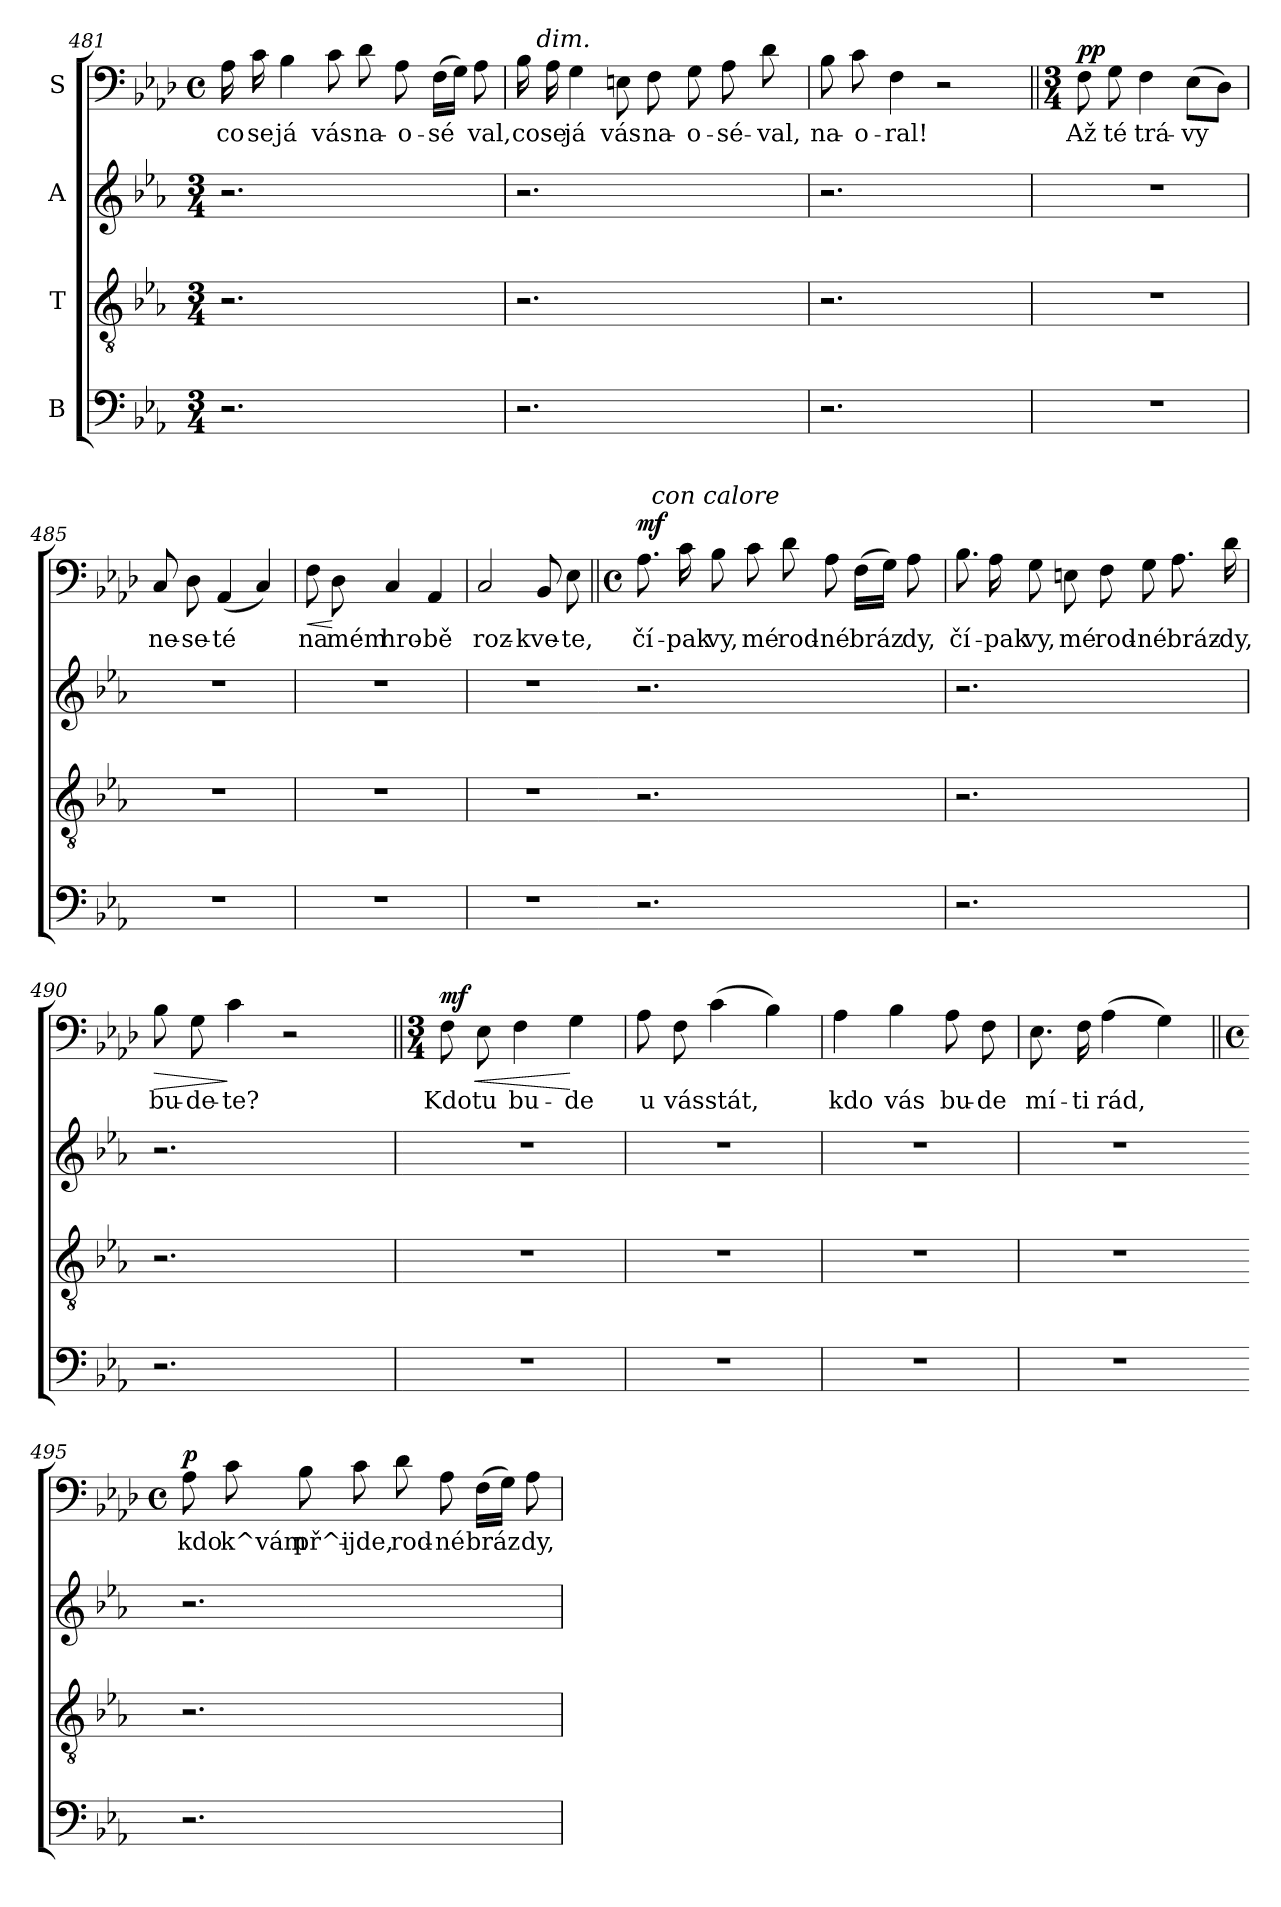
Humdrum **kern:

**kern	**kern	**kern	**kern	**text	**dynam
*part4	*part3	*part2	*part1	*part1	*part1
*staff4	*staff3	*staff2	*staff1	*staff1	*staff1
*I"B	*I"T	*I"A	*I"S	*	*
!!LO:LB:g=z
*clefF4	*clefGv2	*clefG2	*clefF4	*	*
*k[b-e-a-]	*k[b-e-a-]	*k[b-e-a-]	*k[b-e-a-d-]	*	*
*E-:	*E-:	*E-:	*A-:	*	*
*M3/4	*M3/4	*M3/4	*M4/4	*	*
*	*	*	*met(c)	*	*
=481	=481	=481	=481	=481	=481
!	!	!	!	!LO:LY:b:rj	!
2.r	2.r	2.r	16A-\	co	.
!	!	!	!	!LO:LY:b:rj	!
.	.	.	16c\	se	.
!	!	!	!	!LO:LY:b:rj	!
.	.	.	4B-\	já	.
!	!	!	!	!LO:LY:b:rj	!
.	.	.	8c\	vás	.
!	!	!	!	!LO:LY:b:rj	!
.	.	.	8d-\	na-	.
!	!	!	!	!LO:LY:b:rj	!
.	.	.	8A-\	-o-	.
!	!	!	!	!LO:LY:b:rj	!
4ryy	4ryy	4ryy	(>16F\L	-sé-	.
!	!	!	!	!LO:LY:b:rj	!
.	.	.	16G\J)	--	.
!	!	!	!	!LO:LY:b:rj	!
.	.	.	8A-\	-val,	.
=482	=482	=482	=482	=482	=482
!	!	!	!	!LO:LY:b:rj	!
*	*	*	*^	*	*
2.r	2.r	2.r	16B-\	32.ryy	cose	.
!	!	!	!	!LO:TX:a:i:t=dim.	!	!
.	.	.	.	2ryy	.	.
!	!	!	!	!	!LO:LY:b:rj	!
.	.	.	16A-\	.	.	.
!	!	!	!	!	!LO:LY:b:rj	!
.	.	.	4G\	.	já	.
!	!	!	!	!	!LO:LY:b:rj	!
.	.	.	8En\	.	vás	.
!	!	!	!	!	!LO:LY:b:rj	!
.	.	.	8F\	.	na-	.
.	.	.	.	4ryy	.	.
!	!	!	!	!	!LO:LY:b:rj	!
.	.	.	8G\	.	-o-	.
!	!	!	!	!	!LO:LY:b:rj	!
4ryy	4ryy	4ryy	8A-\	.	-sé-	.
.	.	.	.	8ryy	.	.
!	!	!	!	!	!LO:LY:b:rj	!
.	.	.	8d-\	.	-val,	.
.	.	.	.	16ryy	.	.
.	.	.	.	64ryy	.	.
=483	=483	=483	=483	=483	=483	=483
!	!	!	!	!	!LO:LY:b:rj	!
*	*	*	*v	*v	*	*
2.r	2.r	2.r	8B-\	na-	.
!	!	!	!	!LO:LY:b:rj	!
.	.	.	8c\	-o-	.
!	!	!	!	!LO:LY:b:rj	!
.	.	.	4F\	-ral!	.
.	.	.	2r	.	.
4ryy	4ryy	4ryy	.	.	.
!!LO:LB:g=z
=484	=484	=484	=484||	=484||	=484||
*	*	*	*M3/4	*	*
!	!	!	!	!LO:LY:b:rj	!LO:DY:a
2.r	2.r	2.r	8F\	Až	pp
!	!	!	!	!LO:LY:b:rj	!
.	.	.	8G\	té	.
!	!	!	!	!LO:LY:b:rj	!
.	.	.	4F\	trá-	.
!	!	!	!	!LO:LY:b:rj	!
.	.	.	(>8E-\L	-vy	.
!	!	!	!	!LO:LY:b:rj	!
.	.	.	8D-\J)	.	.
=485	=485	=485	=485	=485	=485
!	!	!	!	!LO:LY:b:rj	!
2.r	2.r	2.r	8C/	ne-	.
!	!	!	!	!LO:LY:b:rj	!
.	.	.	8D-\	-se-	.
!	!	!	!	!LO:LY:b:rj	!
.	.	.	(<4AA-/	-té	.
!	!	!	!	!LO:LY:b:rj	!
.	.	.	4C/)	.	.
=486	=486	=486	=486	=486	=486
!	!	!	!	!LO:LY:b:rj	!LO:HP:b
2.r	2.r	2.r	8F\	na	<
!	!	!	!	!LO:LY:b:rj	!
.	.	.	8D-\	mém	[
!	!	!	!	!LO:LY:b:rj	!
.	.	.	4C/	hro-	.
!	!	!	!	!LO:LY:b:rj	!
.	.	.	4AA-/	-bě	.
=487	=487	=487	=487	=487	=487
!	!	!	!	!LO:LY:b:rj	!
2.r	2.r	2.r	2C/	roz-	.
!	!	!	!	!LO:LY:b:rj	!
.	.	.	8BB-/	-kve-	.
!	!	!	!	!LO:LY:b:rj	!
.	.	.	8E-\	-te,	.
!!LO:LB:g=z
=488	=488	=488	=488||	=488||	=488||
*	*	*	*M4/4	*	*
*	*	*	*met(c)	*	*
!	!	!	!	!LO:LY:b:rj	!LO:DY:a
*	*	*	*^	*	*
2.r	2.r	2.r	8.A-\	32.ryy	čí-	mf
!	!	!	!	!LO:TX:a:i:t=con calore	!	!
.	.	.	.	2ryy	.	.
!	!	!	!	!	!LO:LY:b:rj	!
.	.	.	16c\	.	-pak	.
!	!	!	!	!	!LO:LY:b:rj	!
.	.	.	8B-\	.	vy,	.
!	!	!	!	!	!LO:LY:b:rj	!
.	.	.	8c\	.	mé	.
!	!	!	!	!	!LO:LY:b:rj	!
.	.	.	8d-\	.	rod-	.
.	.	.	.	4ryy	.	.
!	!	!	!	!	!LO:LY:b:rj	!
.	.	.	8A-\	.	-né	.
!	!	!	!	!	!LO:LY:b:rj	!
4ryy	4ryy	4ryy	(>16F\L	.	bráz-	.
.	.	.	.	8ryy	.	.
!	!	!	!	!	!LO:LY:b:rj	!
.	.	.	16G\J)	.	--	.
!	!	!	!	!	!LO:LY:b:rj	!
.	.	.	8A-\	.	-dy,	.
.	.	.	.	16ryy	.	.
.	.	.	.	64ryy	.	.
=489	=489	=489	=489	=489	=489	=489
!	!	!	!LO:TX:a:i:t=cresc.	!	!	!
!	!	!	!	!	!LO:LY:b:rj	!
*	*	*	*v	*v	*	*
2.r	2.r	2.r	8.B-\	čí-	.
!	!	!	!	!LO:LY:b:rj	!
.	.	.	16A-\	-pak	.
!	!	!	!	!LO:LY:b:rj	!
.	.	.	8G\	vy,	.
!	!	!	!	!LO:LY:b:rj	!
.	.	.	8En\	mé	.
!	!	!	!	!LO:LY:b:rj	!
.	.	.	8F\	rod-	.
!	!	!	!	!LO:LY:b:rj	!
.	.	.	8G\	-né	.
!	!	!	!	!LO:LY:b:rj	!
4ryy	4ryy	4ryy	8.A-\	bráz-	.
!	!	!	!	!LO:LY:b:rj	!
.	.	.	16d-\	-dy,	.
=490	=490	=490	=490	=490	=490
!	!	!	!	!LO:LY:b:rj	!LO:HP:b
2.r	2.r	2.r	8B-\	bu-	>
!	!	!	!	!LO:LY:b:rj	!
.	.	.	8G\	-de-	.
!	!	!	!	!LO:LY:b:rj	!
.	.	.	4c\	-te?	]
.	.	.	2r	.	.
4ryy	4ryy	4ryy	.	.	.
!!LO:PB:g=z
=491	=491	=491	=491||	=491||	=491||
*	*	*	*M3/4	*	*
!	!	!	!	!LO:LY:b:rj	!LO:HP:b
!	!	!	!	!	!LO:DY:n=1:a
2.r	2.r	2.r	8F\	Kdo	< mf
!	!	!	!	!LO:LY:b:rj	!
.	.	.	8E-\	tu	.
!	!	!	!	!LO:LY:b:rj	!
.	.	.	4F\	bu-	.
!	!	!	!	!LO:LY:b:rj	!
.	.	.	4G\	-de	[
=492	=492	=492	=492	=492	=492
!	!	!	!	!LO:LY:b:rj	!
2.r	2.r	2.r	8A-\	u	.
!	!	!	!	!LO:LY:b:rj	!
.	.	.	8F\	vás	.
!	!	!	!	!LO:LY:b:rj	!
.	.	.	(>4c\	stát,	.
!	!	!	!	!LO:LY:b:rj	!
.	.	.	4B-\)	.	.
=493	=493	=493	=493	=493	=493
!	!	!	!	!LO:LY:b:rj	!
2.r	2.r	2.r	4A-\	kdo	.
!	!	!	!	!LO:LY:b:rj	!
.	.	.	4B-\	vás	.
!	!	!	!	!LO:LY:b:rj	!
.	.	.	8A-\	bu-	.
!	!	!	!	!LO:LY:b:rj	!
.	.	.	8F\	-de	.
=494	=494	=494	=494	=494	=494
!	!	!	!	!LO:LY:b:rj	!
2.r	2.r	2.r	8.E-\	mí-	.
!	!	!	!	!LO:LY:b:rj	!
.	.	.	16F\	-ti	.
!	!	!	!	!LO:LY:b:rj	!
.	.	.	(>4A-\	rád,	.
!	!	!	!	!LO:LY:b:rj	!
.	.	.	4G\)	.	.
!!LO:LB:g=z
=495	=495	=495	=495||	=495||	=495||
*	*	*	*M4/4	*	*
*	*	*	*met(c)	*	*
!	!	!	!	!LO:LY:b:rj	!LO:DY:a
2.r	2.r	2.r	8A-\	kdo	p
!	!	!	!	!LO:LY:b:rj	!
.	.	.	8c\	k^vám	.
!	!	!	!	!LO:LY:b:rj	!
.	.	.	8B-\	př^i-	.
!	!	!	!	!LO:LY:b:rj	!
.	.	.	8c\	-jde,	.
!	!	!	!	!LO:LY:b:rj	!
.	.	.	8d-\	rod-	.
!	!	!	!	!LO:LY:b:rj	!
.	.	.	8A-\	-né	.
!	!	!	!	!LO:LY:b:rj	!
4ryy	4ryy	4ryy	(>16F\L	bráz-	.
!	!	!	!	!LO:LY:b:rj	!
.	.	.	16G\J)	--	.
!	!	!	!	!LO:LY:b:rj	!
.	.	.	8A-\	-dy,	.
=	=	=	=	=	=
*-	*-	*-	*-	*-	*-
